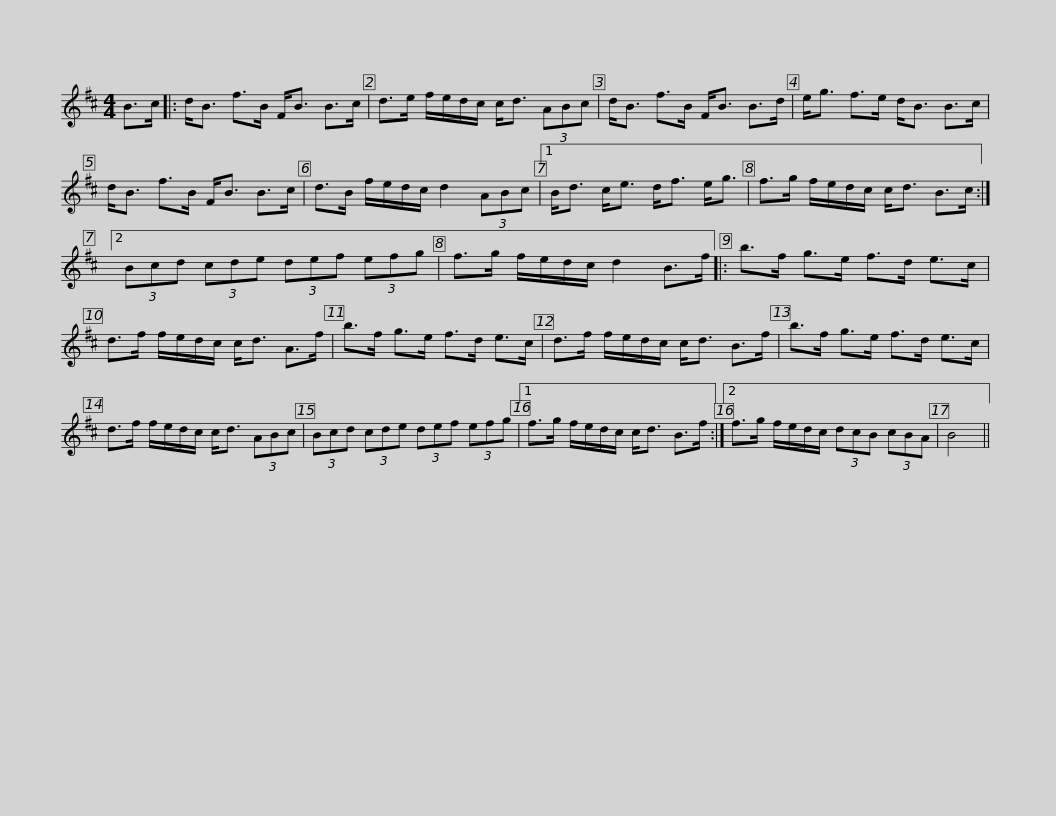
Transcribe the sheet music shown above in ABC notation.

X:1
L:1/8
M:4/4
I:linebreak $
K:Bmin
V:1 treble
V:1
 B>c |: d<B f>B F<B B>c | d>e f/e/d/c/ c<d (3ABc | d<B f>B F<B B>d | e<g f>e d<B B>c |$ %5
 d<B f>B F<B B>c | d>B f/e/d/c/ d2 (3ABc |1 B<d c<e d<f e<g | f>g f/e/d/c/ c<d B>c :|2$ (3Bcd (3cde (3def (3efg | %10
 f>g f/e/d/c/ d2 B>f |: b>f g>e f>d e>c | d>f f/e/d/c/ c<d A>f |$ b>f g>e f>d e>c | d>f f/e/d/c/ c<d B>f | %15
 b>f g>e f>d e>c | d>f f/e/d/c/ c<d (3ABc |$ (3Bcd (3cde (3def (3efg |1 f>g f/e/d/c/ c<d B>f :|2 f>g f/e/d/c/ (3dcB (3cBA | %20
 B4 || %21
